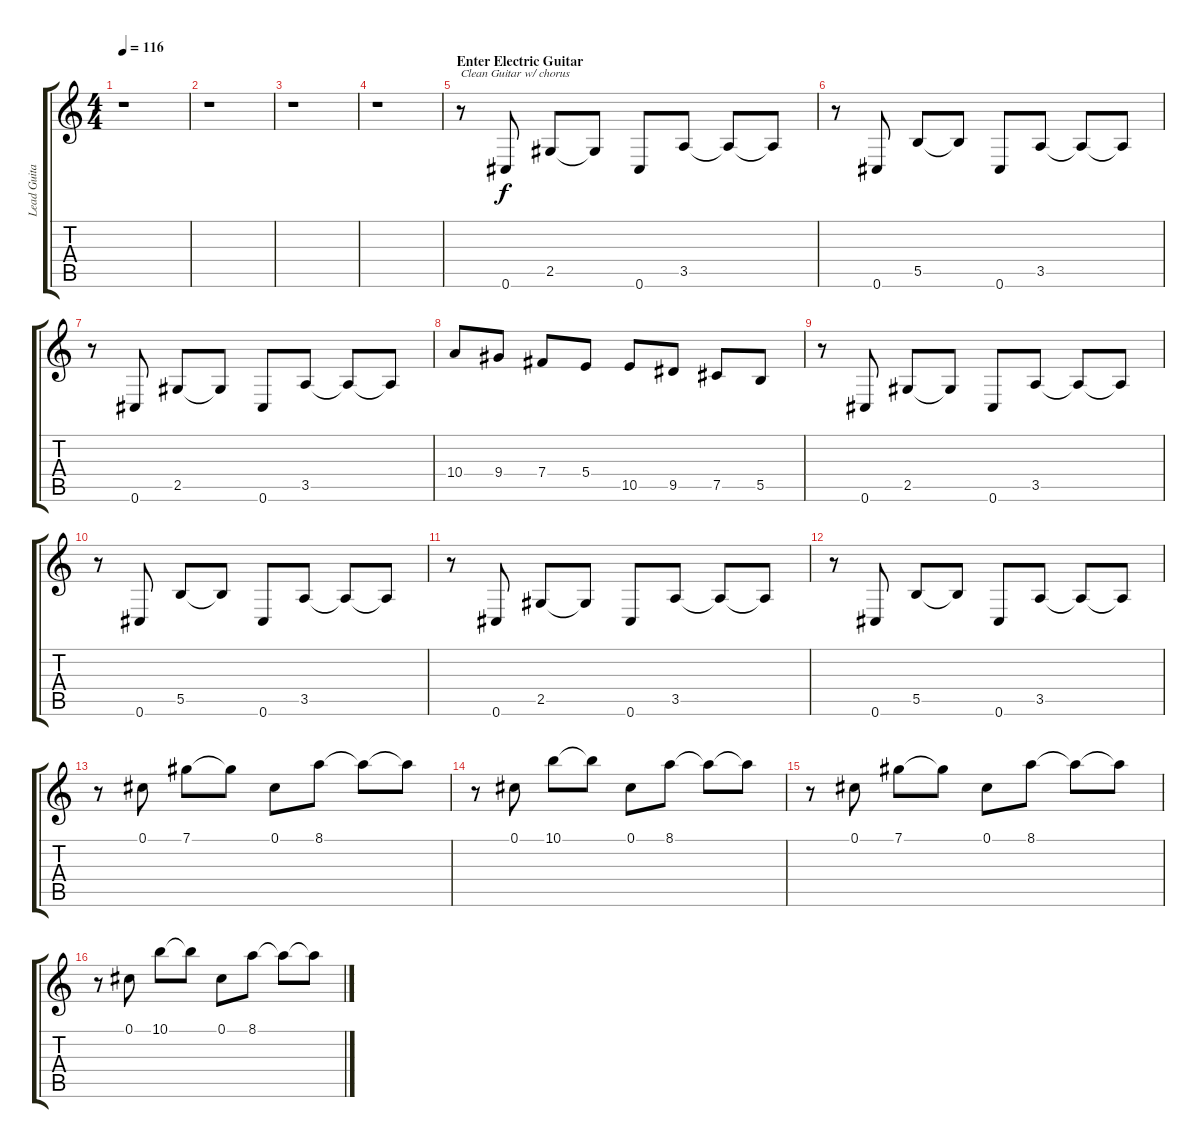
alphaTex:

\track ("Lead Guitar" "Lead Guita") {instrument distortionguitar}
\staff {score tabs}
\tuning (Db4 Ab3 E3 B2 Gb2 Db2) {hide}
\ts (4 4)
\tempo 116
\clef g2
\ks c
r.1{dy f} |
r.1 |
r.1 |
r.1 |
\section ("" "Enter Electric Guitar")
r.8{txt "Clean Guitar w/ chorus" volume 16 instrument electricguitarclean} 0.6.8 2.5.8 2.5{t}.8 0.6.8 3.5.8 3.5{t}.8 3.5{t}.8 |
r.8 0.6.8 5.5.8 5.5{t}.8 0.6.8 3.5.8 3.5{t}.8 3.5{t}.8 |
r.8 0.6.8 2.5.8 2.5{t}.8 0.6.8 3.5.8 3.5{t}.8 3.5{t}.8 |
10.4.8 9.4.8 7.4.8 5.4.8 10.5.8 9.5.8 7.5.8 5.5.8 |
r.8 0.6.8 2.5.8 2.5{t}.8 0.6.8 3.5.8 3.5{t}.8 3.5{t}.8 |
r.8 0.6.8 5.5.8 5.5{t}.8 0.6.8 3.5.8 3.5{t}.8 3.5{t}.8 |
r.8 0.6.8 2.5.8 2.5{t}.8 0.6.8 3.5.8 3.5{t}.8 3.5{t}.8 |
r.8 0.6.8 5.5.8 5.5{t}.8 0.6.8 3.5.8 3.5{t}.8 3.5{t}.8 |
r.8 0.1.8 7.1.8 7.1{t}.8 0.1.8 8.1.8 8.1{t}.8 8.1{t}.8 |
r.8 0.1.8 10.1.8 10.1{t}.8 0.1.8 8.1.8 8.1{t}.8 8.1{t}.8 |
r.8 0.1.8 7.1.8 7.1{t}.8 0.1.8 8.1.8 8.1{t}.8 8.1{t}.8 |
r.8 0.1.8 10.1.8 10.1{t}.8 0.1.8 8.1.8 8.1{t}.8 8.1{t}.8
